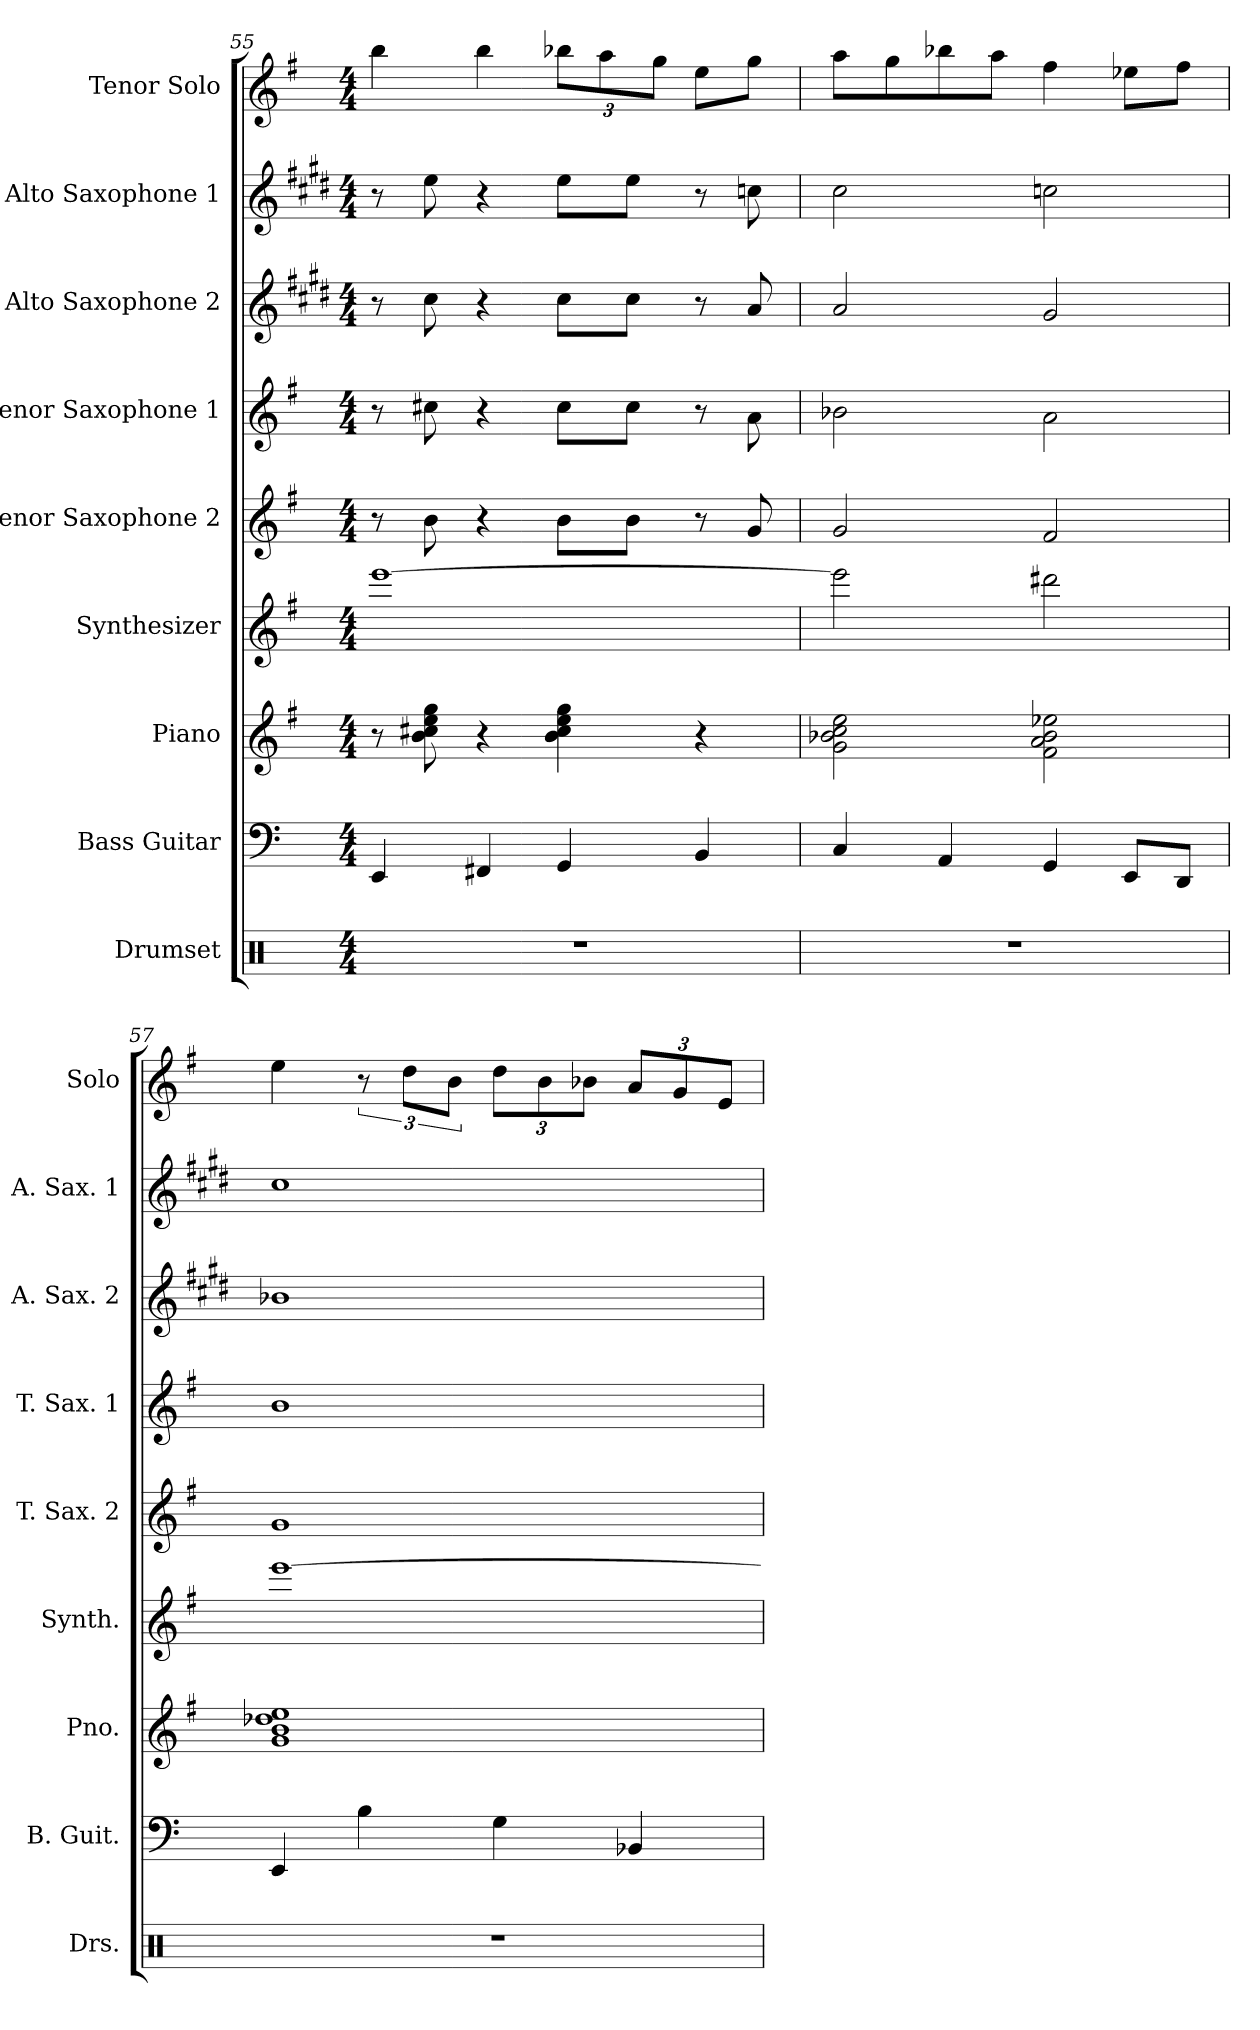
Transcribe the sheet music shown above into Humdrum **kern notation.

**kern	**kern	**kern	**kern	**kern	**kern	**kern	**kern	**kern
*part9	*part8	*part7	*part6	*part5	*part4	*part3	*part2	*part1
*staff9	*staff8	*staff7	*staff6	*staff5	*staff4	*staff3	*staff2	*staff1
*I"Drumset	*I"Bass Guitar	*I"Piano	*I"Synthesizer	*I"Tenor Saxophone 2	*I"Tenor Saxophone 1	*I"Alto Saxophone 2	*I"Alto Saxophone 1	*I"Tenor Solo
*I'Drs.	*I'B. Guit.	*I'Pno.	*I'Synth.	*I'T. Sax. 2	*I'T. Sax. 1	*I'A. Sax. 2	*I'A. Sax. 1	*I'Solo
*clefX	*clefF4	*clefG2	*clefG2	*clefG2	*clefG2	*clefG2	*clefG2	*clefG2
*	*ITrd7c12	*	*	*ITrd8c14	*ITrd8c14	*ITrd5c9	*ITrd5c9	*ITrd8c14
*k[]	*k[]	*k[f#]	*k[f#]	*k[f#]	*k[f#]	*k[f#]	*k[f#]	*k[f#]
*M4/4	*M4/4	*M4/4	*M4/4	*M4/4	*M4/4	*M4/4	*M4/4	*M4/4
=55	=55	=55	=55	=55	=55	=55	=55	=55
1r	4EEE/	8r	[1eee	8r	8r	8r	8r	4b\
.	.	8b\ 8cc#X\ 8ee\ 8gg\	.	8B\	8c#X\	8e\	8g\	.
.	4FFF#X/	4r	.	4r	4r	4r	4r	4b\
*	*	*	*	*	*	*	*	*Xbrackettup
.	4GGG/	4b\ 4cc#\ 4ee\ 4gg\	.	8B\L	8c#\L	8e\L	8g\L	12b-X\L
.	.	.	.	.	.	.	.	12a\
.	.	.	.	8B\J	8c#\J	8e\J	8g\J	.
.	.	.	.	.	.	.	.	12g\J
.	4BBB/	4r	.	8r	8r	8r	8r	8e\L
.	.	.	.	8G/	8A\	8c/	8e-X\	8g\J
!!LO:PB:g=z
=56	=56	=56	=56	=56	=56	=56	=56	=56
1r	4CC/	2g\ 2b-X\ 2cc\ 2ee\	2eee\]	2G/	2B-X\	2c/	2e\	8a\L
.	.	.	.	.	.	.	.	8g\
.	4AAA/	.	.	.	.	.	.	8b-X\
.	.	.	.	.	.	.	.	8a\J
.	4GGG/	2f#\ 2a\ 2b-\ 2ee-X\	2ddd#X\	2F#/	2A\	2B/	2e-X\	4f#\
.	8EEE/L	.	.	.	.	.	.	8e-X\L
.	8DDD/J	.	.	.	.	.	.	8f#\J
=57	=57	=57	=57	=57	=57	=57	=57	=57
1r	4EEE/	1g 1b 1dd-X 1ee	[1eee	1G	1B	1d-X	1e	4e\
*	*	*	*	*	*	*	*	*brackettup
.	4BB\	.	.	.	.	.	.	12r
.	.	.	.	.	.	.	.	12d\L
.	.	.	.	.	.	.	.	12B\J
*	*	*	*	*	*	*	*	*Xbrackettup
.	4GG\	.	.	.	.	.	.	12d\L
.	.	.	.	.	.	.	.	12B\
.	.	.	.	.	.	.	.	12B-X\J
.	4BBB-X/	.	.	.	.	.	.	12A/L
.	.	.	.	.	.	.	.	12G/
.	.	.	.	.	.	.	.	12E/J
=	=	=	=	=	=	=	=	=
*-	*-	*-	*-	*-	*-	*-	*-	*-
